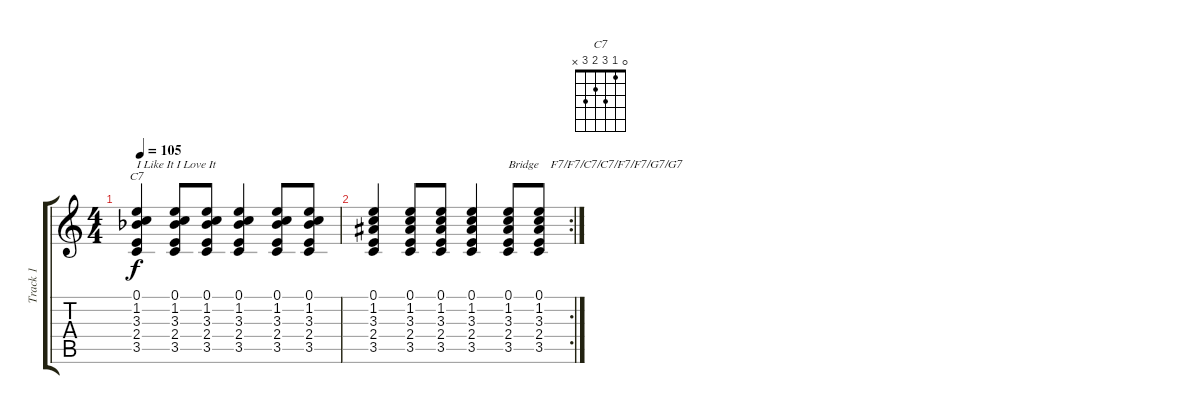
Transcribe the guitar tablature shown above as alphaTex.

\track ("Track 1" "Track 1") {instrument distortionguitar}
\staff {score tabs}
\tuning (E4 B3 G3 D3 A2 E2) {hide}
\chord ("C7" 0 1 3 2 3 x)
\ts (4 4)
\tempo 105
\clef g2
\ks c
(0.1 1.2 3.3{acc b} 2.4 3.5).4{ch "C7" txt "I Like It I Love It" dy f} (0.1 1.2 3.3{acc b} 2.4 3.5).8 (0.1 1.2 3.3{acc b} 2.4 3.5).8 (0.1 1.2 3.3{acc b} 2.4 3.5).4 (0.1 1.2 3.3{acc b} 2.4 3.5).8 (0.1 1.2 3.3{acc b} 2.4 3.5).8 |
\rc 2
(0.1 1.2 3.3 2.4 3.5).4 (0.1 1.2 3.3 2.4 3.5).8 (0.1 1.2 3.3 2.4 3.5).8 (0.1 1.2 3.3 2.4 3.5).4 (0.1 1.2 3.3 2.4 3.5).8{txt "Bridge    F7/F7/C7/C7/F7/F7/G7/G7"} (0.1 1.2 3.3 2.4 3.5).8
